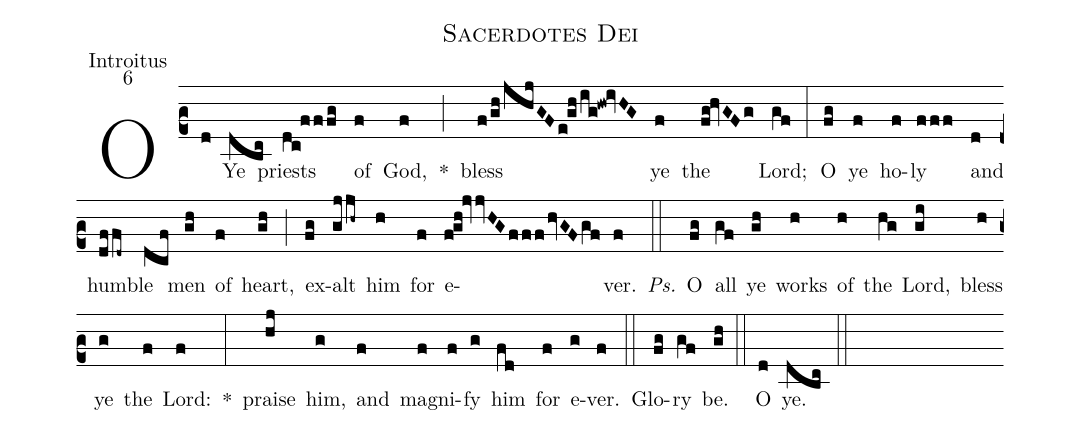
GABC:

name:Sacerdotes Dei;
office-part:Introitus;
mode:6;
%%
(c2) O(d) Ye(dbc) priests(dc!fffg) of(f) God,(f) *(;) bless(f/gh/jhjGF/e!gh/ig!hw!ivHG) ye(f) the(fg!hvGFg) Lord;(gf) (:) O(fg) ye(f) ho(f)ly(fff) and(d) hum(dffd~)ble(dcf) men(gh) of(f) heart,(gh) (;) ex(fg)alt(gjjh~) him(h) for(f) e(f!gh!jvvHG/fff/hvGF/gf)ver.(f) <i>Ps.</i>(::) O(fg) all(gf) ye(gh) works(h) of(h) the(hg) Lord,(gi) bless(h) ye(g) the(f) Lord:(f) *(:) praise(hj) him,(g) and(f) mag(f)ni(f)fy(g) him(fd) for(f) e(g)ver.(f) (::) Glo(fg)ry(gf) be.(gh) (::) O(d) ye.(dbc) (::)
